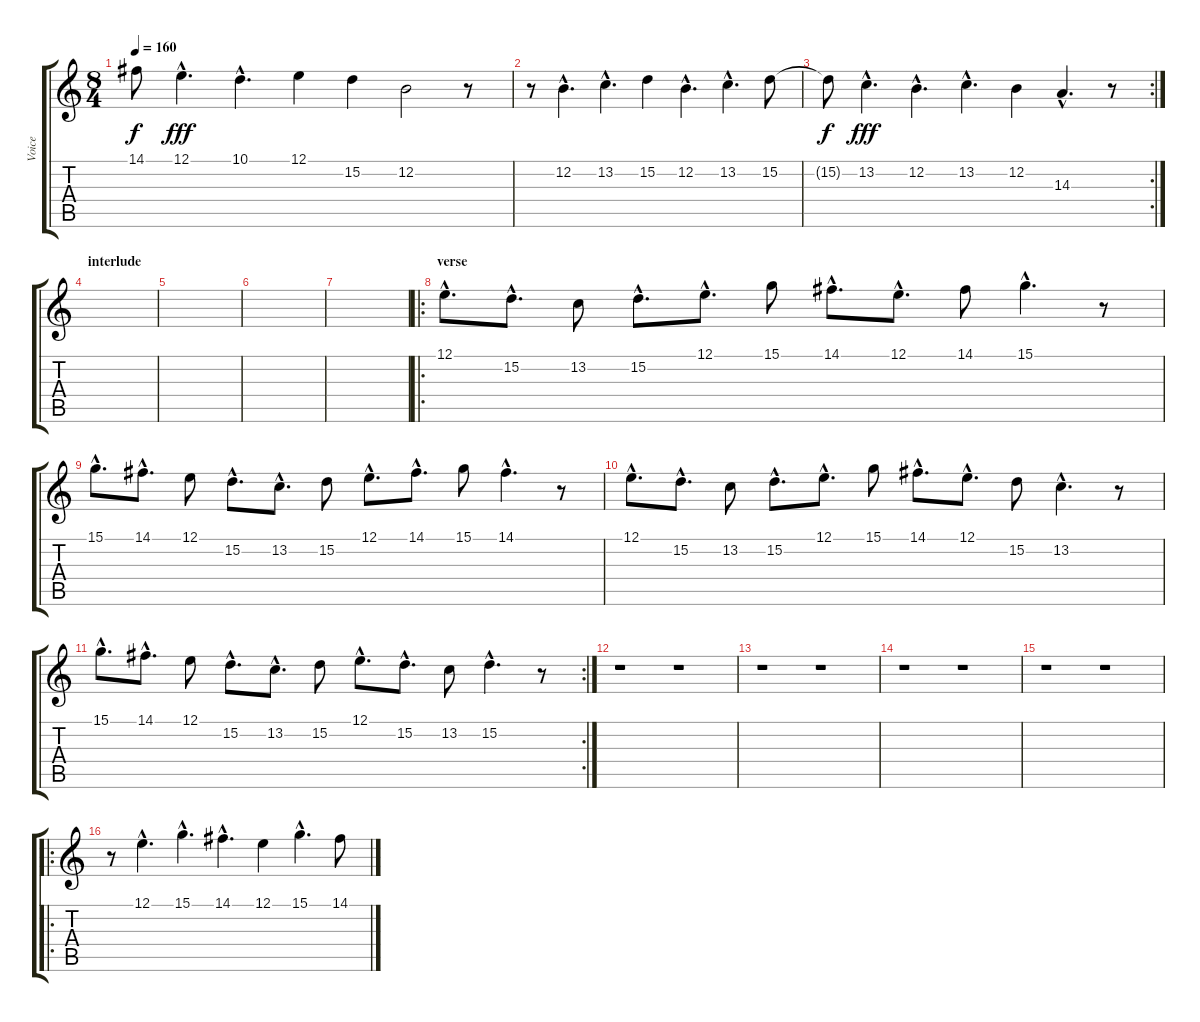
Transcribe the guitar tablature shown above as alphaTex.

\track ("Voice" "Voice") {instrument choiraahs}
\staff {score tabs}
\tuning (E4 B3 G3 D3 A2 E2) {hide}
\ts (8 4)
\tempo 160
\clef g2
\ks c
14.1{t}.8{dy f} 12.1{hac}.4{d dy fff} 10.1{hac}.4{d} 12.1.4 15.2.4 12.2.2 r.8 |
r.8 12.2{hac}.4{d} 13.2{hac}.4{d} 15.2.4 12.2{hac}.4{d} 13.2{hac}.4{d} 15.2.8 |
\rc 2
15.2{t}.8{dy f} 13.2{hac}.4{d dy fff} 12.2{hac}.4{d} 13.2{hac}.4{d} 12.2.4 14.3{hac}.4{d} r.8 |
\section ("" "interlude")
|
|
|
|
\ro
\section ("" "verse")
12.1{hac}.8{d} 15.2{hac}.8{d} 13.2.8 15.2{hac}.8{d} 12.1{hac}.8{d} 15.1.8 14.1{hac}.8{d} 12.1{hac}.8{d} 14.1.8 15.1{hac}.4{d} r.8 |
15.1{hac}.8{d} 14.1{hac}.8{d} 12.1.8 15.2{hac}.8{d} 13.2{hac}.8{d} 15.2.8 12.1{hac}.8{d} 14.1{hac}.8{d} 15.1.8 14.1{hac}.4{d} r.8 |
12.1{hac}.8{d} 15.2{hac}.8{d} 13.2.8 15.2{hac}.8{d} 12.1{hac}.8{d} 15.1.8 14.1{hac}.8{d} 12.1{hac}.8{d} 15.2.8 13.2{hac}.4{d} r.8 |
\rc 2
15.1{hac}.8{d} 14.1{hac}.8{d} 12.1.8 15.2{hac}.8{d} 13.2{hac}.8{d} 15.2.8 12.1{hac}.8{d} 15.2{hac}.8{d} 13.2.8 15.2{hac}.4{d} r.8 |
r.1 r.1 |
r.1 r.1 |
r.1 r.1 |
r.1 r.1 |
\ro
r.8 12.1{hac}.4{d} 15.1{hac}.4{d} 14.1{hac}.4{d} 12.1.4 15.1{hac}.4{d} 14.1.8
